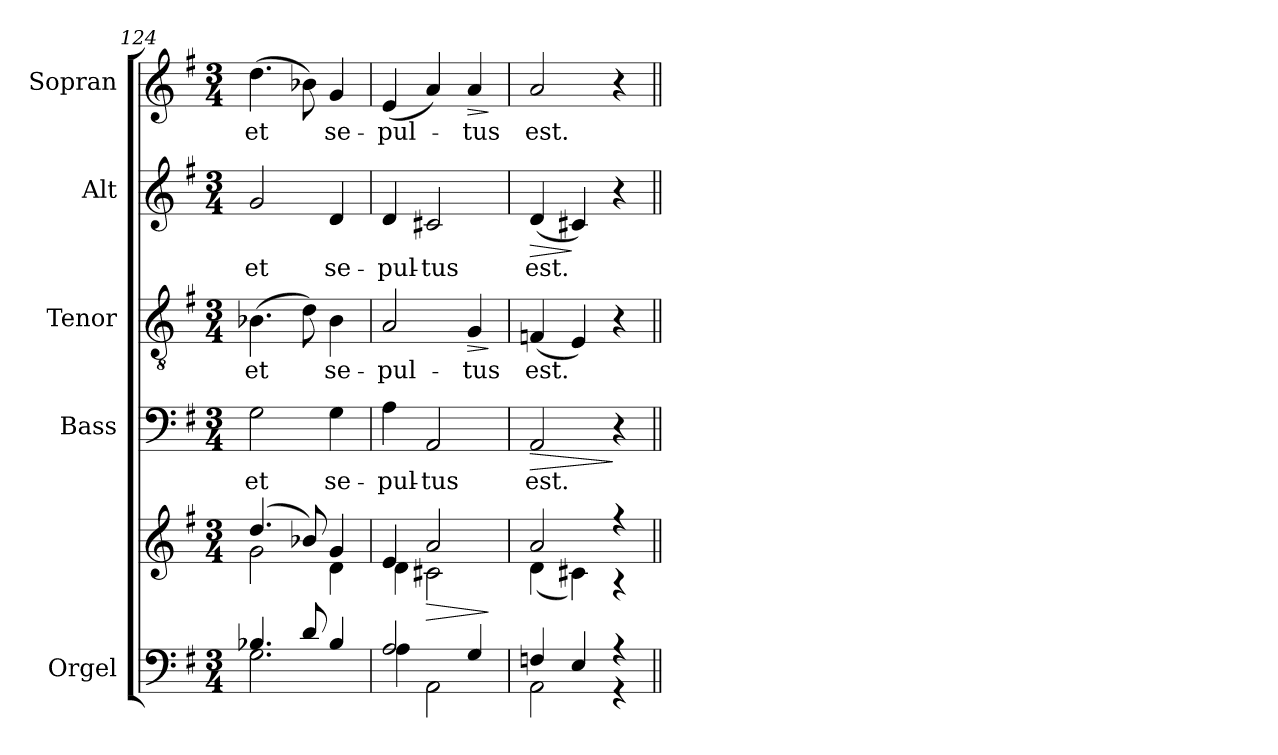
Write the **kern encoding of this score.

**kern	**kern	**dynam	**kern	**text	**dynam	**kern	**text	**dynam	**kern	**text	**dynam	**kern	**text	**dynam
*part5	*part5	*part5	*part4	*part4	*part4	*part3	*part3	*part3	*part2	*part2	*part2	*part1	*part1	*part1
*staff6	*staff5	*staff5/6	*staff4	*staff4	*staff4	*staff3	*staff3	*staff3	*staff2	*staff2	*staff2	*staff1	*staff1	*staff1
*I"Orgel	*	*	*I"Bass	*	*	*I"Tenor	*	*	*I"Alt	*	*	*I"Sopran	*	*
*I'Org.	*	*	*I'B.	*	*	*I'T.	*	*	*I'A.	*	*	*I'S.	*	*
*clefF4	*clefG2	*	*clefF4	*	*	*clefGv2	*	*	*clefG2	*	*	*clefG2	*	*
*k[f#]	*k[f#]	*	*k[f#]	*	*	*k[f#]	*	*	*k[f#]	*	*	*k[f#]	*	*
*G:	*G:	*	*G:	*	*	*G:	*	*	*G:	*	*	*G:	*	*
*M3/4	*M3/4	*	*M3/4	*	*	*M3/4	*	*	*M3/4	*	*	*M3/4	*	*
=124	=124	=124	=124	=124	=124	=124	=124	=124	=124	=124	=124	=124	=124	=124
*^	*^	*	*	*	*	*	*	*	*	*	*	*	*	*
!	!	!	!	!	!	!LO:LY:b	!	!	!LO:LY:b	!	!	!LO:LY:b	!	!	!LO:LY:b	!
4.B-X/	2.G\	(4.dd/	2g\	.	2G\	et	.	(>4.B-X\	et	.	2g/	et	.	(>4.dd\	et	.
8d/	.	8b-X/)	.	.	.	.	.	8d\)	.	.	.	.	.	8b-X\)	.	.
!	!	!	!	!	!	!LO:LY:b	!	!	!LO:LY:b	!	!	!LO:LY:b	!	!	!LO:LY:b	!
4B-/	.	4g/	4d\	.	4G\	se-	.	4B-\	se-	.	4d/	se-	.	4g/	se-	.
=125	=125	=125	=125	=125	=125	=125	=125	=125	=125	=125	=125	=125	=125	=125	=125	=125
!	!	!	!	!	!	!LO:LY:b	!	!	!LO:LY:b	!	!	!LO:LY:b	!	!	!LO:LY:b	!
2A/	4A\	4e/	4d\	.	4A\	-pul-	.	2A/	-pul-	.	4d/	-pul-	.	(<4e/	-pul-	.
!	!	!	!	!LO:HP:b	!	!LO:LY:b	!	!	!	!	!	!LO:LY:b	!	!	!	!
.	2AA\	2a/	2c#X\	>	2AA/	-tus	.	.	.	.	2c#X/	-tus	.	4a/)	.	.
!	!	!	!	!	!	!	!	!	!LO:LY:b	!LO:HP:b	!	!	!	!	!LO:LY:b	!LO:HP:b
4G/	.	.	.	.	.	.	.	4G/	-tus	>	.	.	.	4a/	-tus	>
*v	*v	*	*	*	*	*	*	*	*	*	*	*	*	*	*	*
*	*v	*v	*	*	*	*	*	*	*	*	*	*	*	*	*
.	.	]	.	.	.	.	.	]	.	.	.	.	.	]
=126	=126	=126	=126	=126	=126	=126	=126	=126	=126	=126	=126	=126	=126	=126
*^	*^	*	*	*	*	*	*	*	*	*	*	*	*	*
!	!	!	!	!	!	!LO:LY:b	!LO:HP:b	!	!LO:LY:b	!	!	!LO:LY:b	!LO:HP:b	!	!LO:LY:b	!
4Fn/	2AA\	2a/	(>4d\	.	2AA/	est.	>	(<4Fn/	est.	.	(<4d/	est.	>	2a/	est.	.
4E/	.	.	4c#X\)	.	.	.	.	4E/)	.	.	4c#X/)	.	]	.	.	.
4r	4r	4r	4r	.	4r	.	]	4r	.	.	4r	.	.	4r	.	.
*v	*v	*	*	*	*	*	*	*	*	*	*	*	*	*	*	*
*	*v	*v	*	*	*	*	*	*	*	*	*	*	*	*	*
=||	=||	=||	=||	=||	=||	=||	=||	=||	=||	=||	=||	=||	=||	=||
*-	*-	*-	*-	*-	*-	*-	*-	*-	*-	*-	*-	*-	*-	*-
